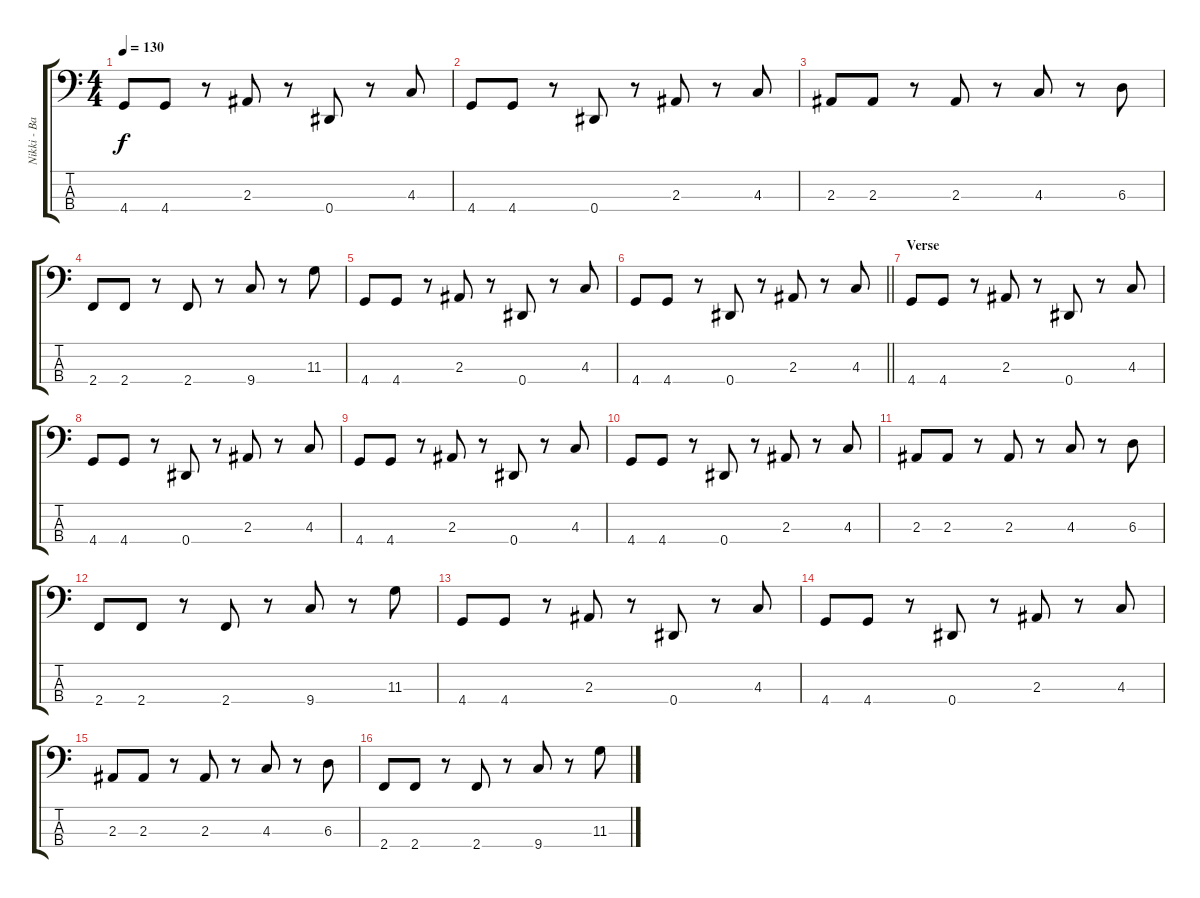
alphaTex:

\track ("Nikki - Bass (One Octave down)" "Nikki - Ba") {instrument electricbassfinger}
\staff {score tabs}
\tuning (Gb2 Db2 Ab1 Eb1) {hide}
\ts (4 4)
\tempo 130
\clef f4
\ks c
4.4.8{dy f} 4.4.8 r.8 2.3.8 r.8 0.4.8 r.8 4.3.8 |
4.4.8 4.4.8 r.8 0.4.8 r.8 2.3.8 r.8 4.3.8 |
2.3.8 2.3.8 r.8 2.3.8 r.8 4.3.8 r.8 6.3.8 |
2.4.8 2.4.8 r.8 2.4.8 r.8 9.4.8 r.8 11.3.8 |
4.4.8 4.4.8 r.8 2.3.8 r.8 0.4.8 r.8 4.3.8 |
\barLineRight lightlight
4.4.8 4.4.8 r.8 0.4.8 r.8 2.3.8 r.8 4.3.8 |
\section ("" "Verse")
4.4.8 4.4.8 r.8 2.3.8 r.8 0.4.8 r.8 4.3.8 |
4.4.8 4.4.8 r.8 0.4.8 r.8 2.3.8 r.8 4.3.8 |
4.4.8 4.4.8 r.8 2.3.8 r.8 0.4.8 r.8 4.3.8 |
4.4.8 4.4.8 r.8 0.4.8 r.8 2.3.8 r.8 4.3.8 |
2.3.8 2.3.8 r.8 2.3.8 r.8 4.3.8 r.8 6.3.8 |
2.4.8 2.4.8 r.8 2.4.8 r.8 9.4.8 r.8 11.3.8 |
4.4.8 4.4.8 r.8 2.3.8 r.8 0.4.8 r.8 4.3.8 |
4.4.8 4.4.8 r.8 0.4.8 r.8 2.3.8 r.8 4.3.8 |
2.3.8 2.3.8 r.8 2.3.8 r.8 4.3.8 r.8 6.3.8 |
2.4.8 2.4.8 r.8 2.4.8 r.8 9.4.8 r.8 11.3.8
